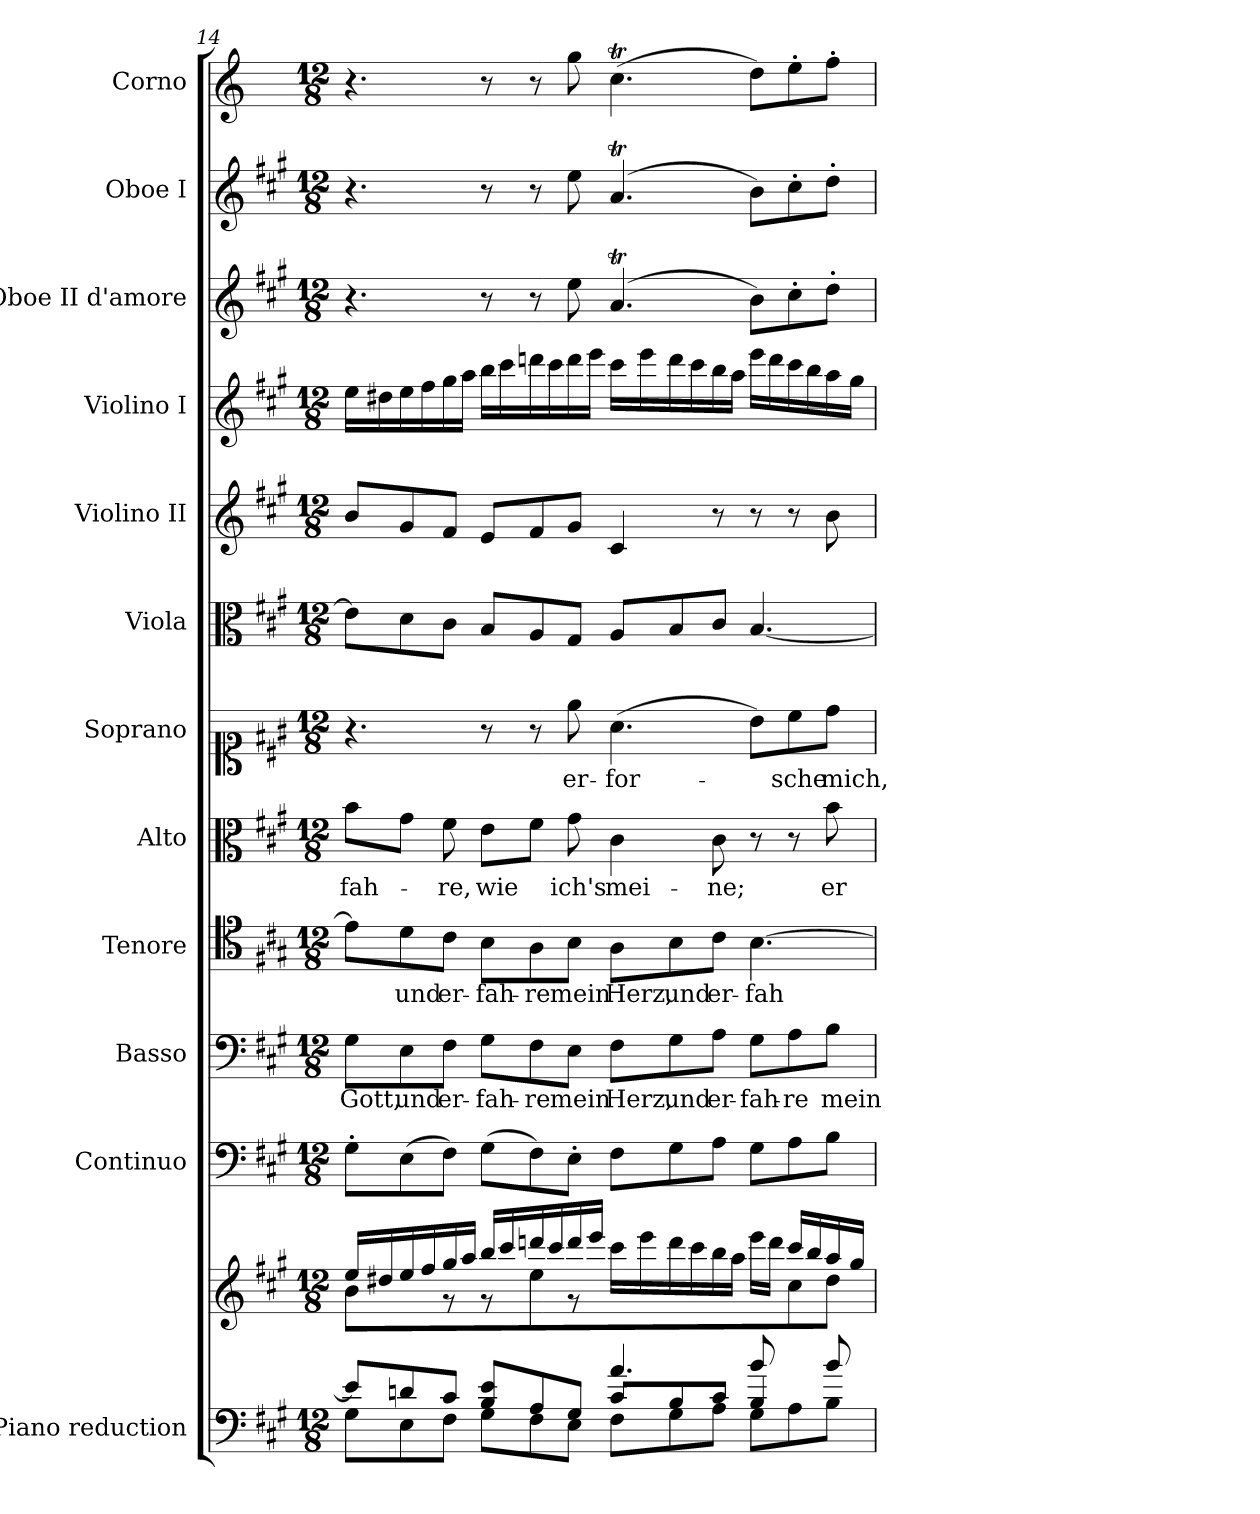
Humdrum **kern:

**kern	**kern	**kern	**kern	**text	**kern	**text	**kern	**text	**kern	**text	**kern	**kern	**kern	**kern	**kern	**kern
*part12	*part12	*part11	*part10	*part10	*part9	*part9	*part8	*part8	*part7	*part7	*part6	*part5	*part4	*part3	*part2	*part1
*staff13	*staff12	*staff11	*staff10	*staff10	*staff9	*staff9	*staff8	*staff8	*staff7	*staff7	*staff6	*staff5	*staff4	*staff3	*staff2	*staff1
*I"Piano reduction	*	*I"Continuo	*I"Basso	*	*I"Tenore	*	*I"Alto	*	*I"Soprano	*	*I"Viola	*I"Violino II	*I"Violino I	*I"Oboe II d'amore	*I"Oboe I	*I"Corno
*I'Pno	*	*	*	*	*	*	*	*	*	*	*I'Vla	*I'Vln	*I'Vln	*I'Ob	*I'Ob	*
*clefF4	*clefG2	*clefF4	*clefF4	*	*clefC4	*	*clefC3	*	*clefC1	*	*clefC3	*clefG2	*clefG2	*clefG2	*clefG2	*clefG2
*	*	*	*	*	*	*	*	*	*	*	*	*	*	*	*	*ITrd2c3
*k[f#c#g#]	*k[f#c#g#]	*k[f#c#g#]	*k[f#c#g#]	*	*k[f#c#g#]	*	*k[f#c#g#]	*	*k[f#c#g#]	*	*k[f#c#g#]	*k[f#c#g#]	*k[f#c#g#]	*k[f#c#g#]	*k[f#c#g#]	*k[f#c#g#]
*M12/8	*M12/8	*M12/8	*M12/8	*	*M12/8	*	*M12/8	*	*M12/8	*	*M12/8	*M12/8	*M12/8	*M12/8	*M12/8	*M12/8
=14	=14	=14	=14	=14	=14	=14	=14	=14	=14	=14	=14	=14	=14	=14	=14	=14
*^	*^	*	*	*	*	*	*	*	*	*	*	*	*	*	*	*
*	*^	*	*	*	*	*	*	*	*	*	*	*	*	*	*	*	*	*
!	!	!	!	!	!	!	!LO:LY:b	!	!	!	!LO:LY:b	!	!	!	!	!	!	!	!
2.ryy	8e/L]	8G#\L	16ee/LL	4b\	8G#'\L	8G#\L	Gott,	8e\L]	.	8b\L	-fah-	4.r	.	8e\L]	8b/L	16ee\LL	4.r	4.r	4.r
.	.	.	16dd#X/	.	.	.	.	.	.	.	.	.	.	.	.	16dd#X\	.	.	.
!	!	!	!	!	!	!	!LO:LY:b	!	!LO:LY:b	!	!	!	!	!	!	!	!	!	!
.	8dn/	8E\	16ee/	.	(>8E\	8E\	und	8d\	und	8g#\J	.	.	.	8d\	8g#/	16ee\	.	.	.
.	.	.	16ff#/	.	.	.	.	.	.	.	.	.	.	.	.	16ff#\	.	.	.
!	!	!	!	!	!	!	!LO:LY:b	!	!LO:LY:b	!	!LO:LY:b	!	!	!	!	!	!	!	!
.	8c#/J	8F#\J	16gg#/	8r	8F#\J)	8F#\J	er-	8c#\J	er-	8f#\	-re,	.	.	8c#\J	8f#/J	16gg#\	.	.	.
.	.	.	16aa/JJ	.	.	.	.	.	.	.	.	.	.	.	.	16aa\JJ	.	.	.
!	!	!	!	!	!	!	!LO:LY:b	!	!LO:LY:b	!	!LO:LY:b	!	!	!	!	!	!	!	!
.	8B/ 8e/L	8G#\L	16bb/LL	8r	(>8G#\L	8G#\L	-fah-	8B\L	-fah-	8e\L	wie	8r	.	8B/L	8e/L	16bb\LL	8r	8r	8r
.	.	.	16ccc#/	.	.	.	.	.	.	.	.	.	.	.	.	16ccc#\	.	.	.
!	!	!	!	!	!	!	!LO:LY:b	!	!LO:LY:b	!	!	!	!	!	!	!	!	!	!
.	8A/	8F#\	16dddn/	8ee\	8F#\)	8F#\	-re	8A\	-re	8f#\J	.	8r	.	8A/	8f#/	16dddn\	8r	8r	8r
.	.	.	16ccc#/	.	.	.	.	.	.	.	.	.	.	.	.	16ccc#\	.	.	.
!	!	!	!	!	!	!	!LO:LY:b	!	!LO:LY:b	!	!LO:LY:b	!	!LO:LY:b	!	!	!	!	!	!
.	8G#/J	8E\J	16ddd/	8r	8E'\J	8E\J	mein	8B\J	mein	8g#\	ich's	8ee\	er-	8G#/J	8g#/J	16ddd\	8ee\	8ee\	8ee\
.	.	.	16eee/JJ	.	.	.	.	.	.	.	.	.	.	.	.	16eee\JJ	.	.	.
!	!	!	!	!	!	!	!LO:LY:b	!	!LO:LY:b	!	!LO:LY:b	!	!LO:LY:b	!	!	!	!	!	!
4.a:/	8c#/L	8F#\L	16ccc#\LL	2ryy	8F#\L	8F#\L	Herz,	8A\L	Herz,	4c#\	mei-	(>4.a\	-for-	8A/L	4c#/	16ccc#\LL	(>4.aT/	(>4.aT/	(>4.aT\
.	.	.	16eee\	.	.	.	.	.	.	.	.	.	.	.	.	16eee\	.	.	.
!	!	!	!	!	!	!	!LO:LY:b	!	!LO:LY:b	!	!	!	!	!	!	!	!	!	!
.	8B/	8G#\	16ddd\	.	8G#\	8G#\	und	8B\	und	.	.	.	.	8B/	.	16ddd\	.	.	.
.	.	.	16ccc#\	.	.	.	.	.	.	.	.	.	.	.	.	16ccc#\	.	.	.
!	!	!	!	!	!	!	!LO:LY:b	!	!LO:LY:b	!	!LO:LY:b	!	!	!	!	!	!	!	!
.	8c#/J	8A\J	16bb\	.	8A\J	8A\J	er-	8c#\J	er-	8c#\	-ne;	.	.	8c#/J	8r	16bb\	.	.	.
.	.	.	16aa\JJ	.	.	.	.	.	.	.	.	.	.	.	.	16aa\JJ	.	.	.
!	!	!	!	!	!	!	!LO:LY:b	!	!LO:LY:b	!	!	!	!	!	!	!	!	!	!
8b:/L	4B/	8G#\L	16eee\LL	.	8G#\L	8G#\L	-fah-	[4.B\	-fah-	8r	.	8b\L)	.	[4.B/	8r	16eee\LL	8b\L)	8b\L)	8b\L)
.	.	.	16ddd\JJ	.	.	.	.	.	.	.	.	.	.	.	.	16ddd\	.	.	.
!	!	!	!	!	!	!	!LO:LY:b	!	!	!	!	!	!LO:LY:b	!	!	!	!	!	!
4ryy	.	8A\	16ccc#/LL	8cc#\	8A\	8A\	-re	.	.	8r	.	8cc#\	-sche	.	8r	16ccc#\	8cc#'\	8cc#'\	8cc#'\
.	.	.	16bb/	.	.	.	.	.	.	.	.	.	.	.	.	16bb\	.	.	.
!	!	!	!	!	!	!	!LO:LY:b	!	!	!	!LO:LY:b	!	!LO:LY:b	!	!	!	!	!	!
.	8b/	8B\J	16aa/	8dd#\J	8B\J	8B\J	mein	.	.	8b\	er-	8dd\J	mich,	.	8b\	16aa\	8dd'\J	8dd'\J	8dd'\J
.	.	.	16gg#/JJ	.	.	.	.	.	.	.	.	.	.	.	.	16gg#\JJ	.	.	.
*v	*v	*v	*	*	*	*	*	*	*	*	*	*	*	*	*	*	*	*	*
*	*v	*v	*	*	*	*	*	*	*	*	*	*	*	*	*	*	*
=	=	=	=	=	=	=	=	=	=	=	=	=	=	=	=	=
*-	*-	*-	*-	*-	*-	*-	*-	*-	*-	*-	*-	*-	*-	*-	*-	*-
